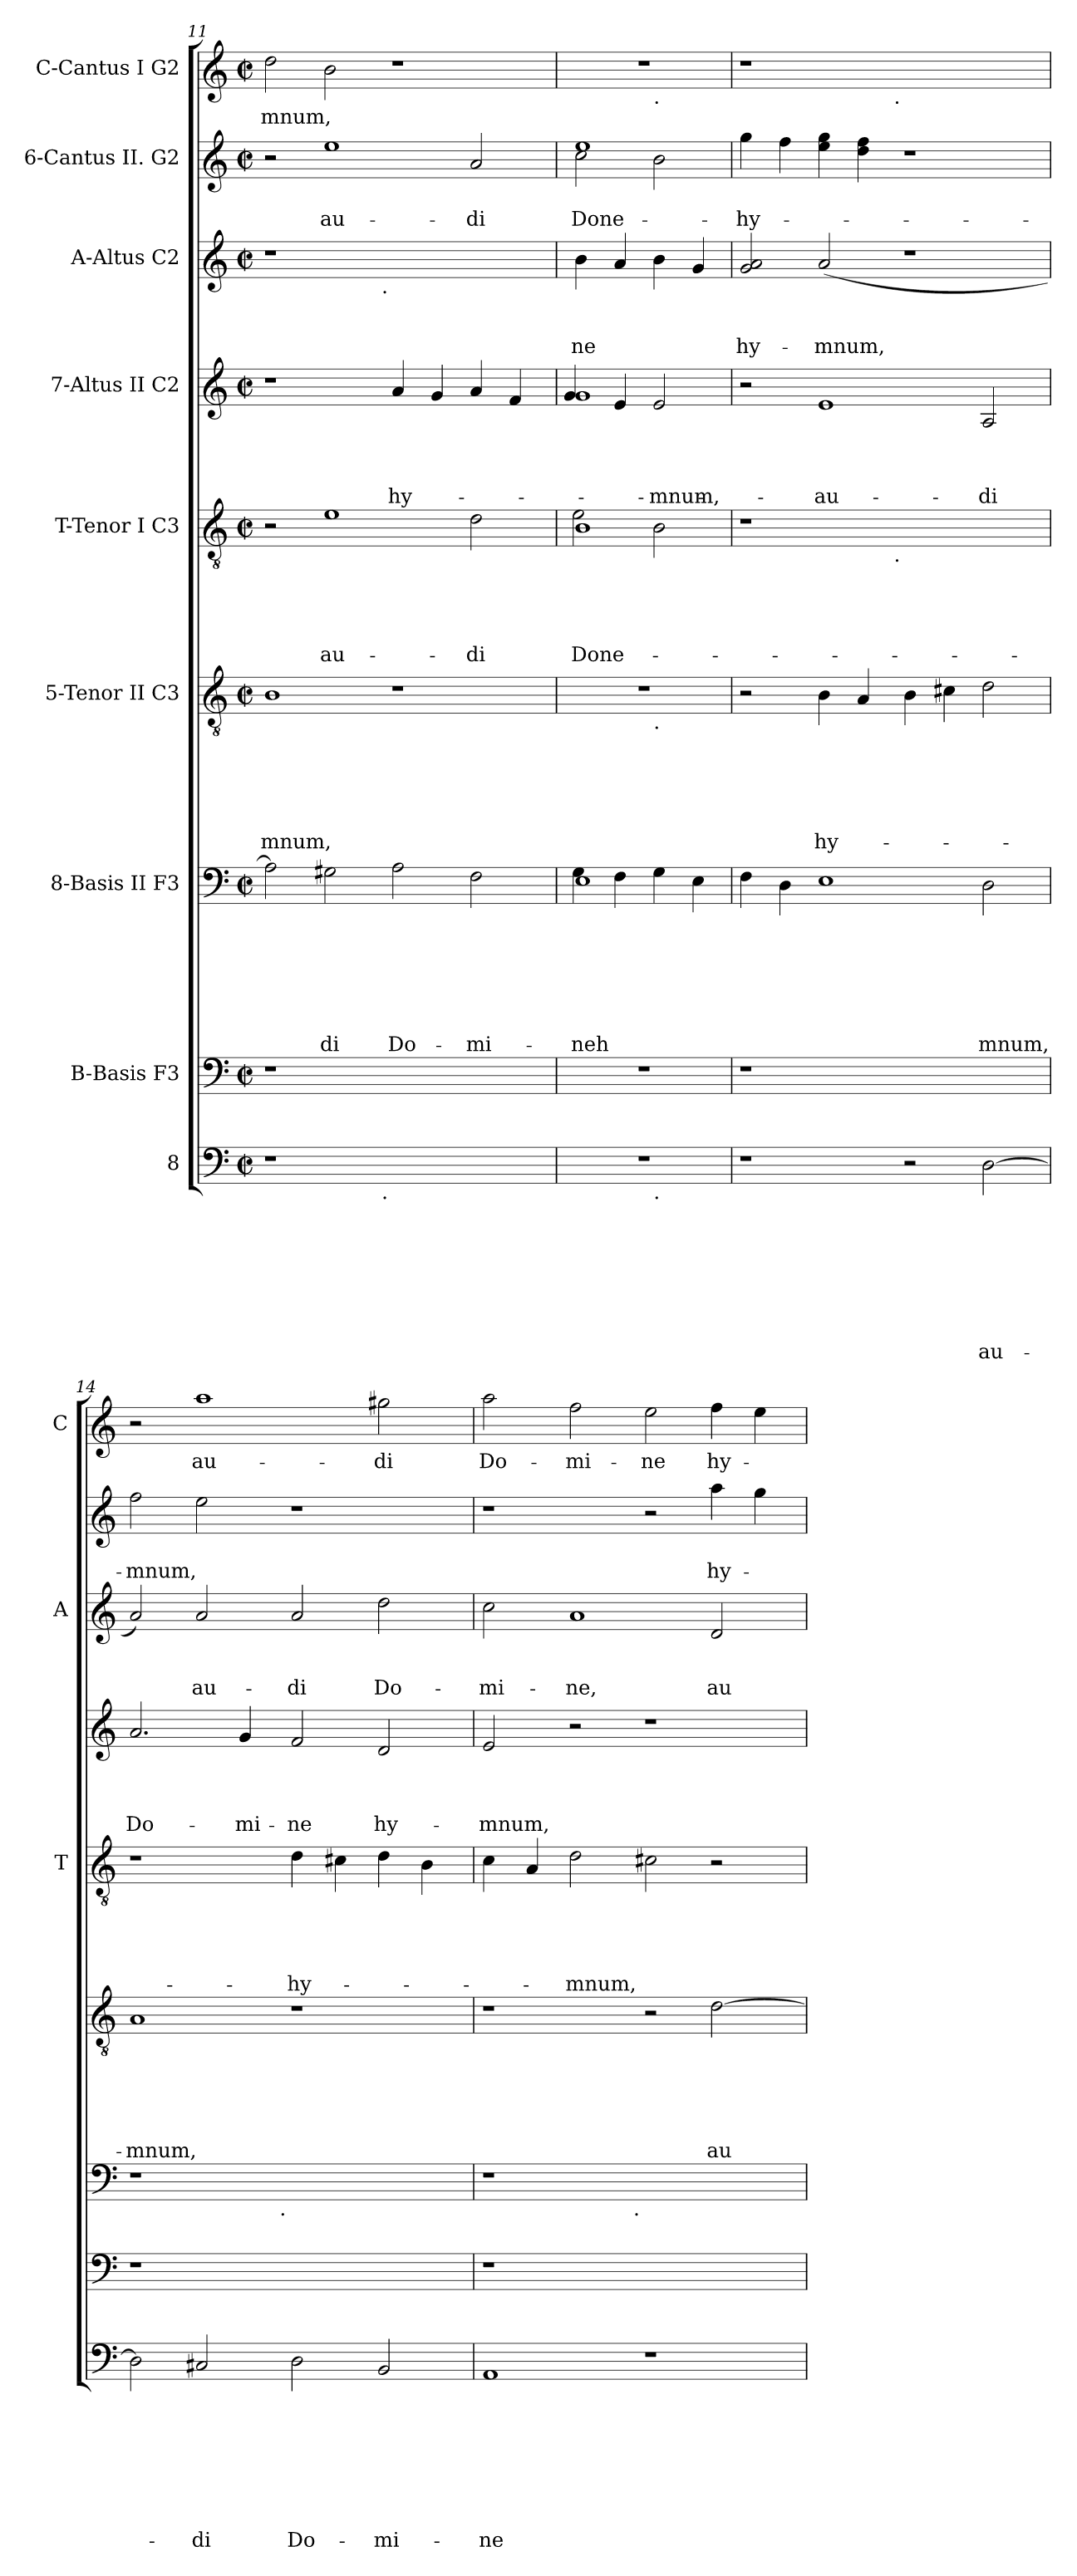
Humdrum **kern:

**kern	**text	**text	**text	**text	**text	**text	**text	**text	**kern	**kern	**text	**text	**text	**text	**text	**text	**text	**kern	**text	**text	**text	**text	**text	**text	**kern	**text	**text	**text	**text	**text	**kern	**text	**text	**text	**text	**kern	**text	**text	**text	**kern	**text	**text	**kern	**text
*part9	*part9	*part9	*part9	*part9	*part9	*part9	*part9	*part9	*part8	*part7	*part7	*part7	*part7	*part7	*part7	*part7	*part7	*part6	*part6	*part6	*part6	*part6	*part6	*part6	*part5	*part5	*part5	*part5	*part5	*part5	*part4	*part4	*part4	*part4	*part4	*part3	*part3	*part3	*part3	*part2	*part2	*part2	*part1	*part1
*staff9	*staff9	*staff9	*staff9	*staff9	*staff9	*staff9	*staff9	*staff9	*staff8	*staff7	*staff7	*staff7	*staff7	*staff7	*staff7	*staff7	*staff7	*staff6	*staff6	*staff6	*staff6	*staff6	*staff6	*staff6	*staff5	*staff5	*staff5	*staff5	*staff5	*staff5	*staff4	*staff4	*staff4	*staff4	*staff4	*staff3	*staff3	*staff3	*staff3	*staff2	*staff2	*staff2	*staff1	*staff1
*I"8	*	*	*	*	*	*	*	*	*I"B-Basis F3	*I"8-Basis II F3	*	*	*	*	*	*	*	*I"5-Tenor II C3	*	*	*	*	*	*	*I"T-Tenor I C3	*	*	*	*	*	*I"7-Altus II C2	*	*	*	*	*I"A-Altus C2	*	*	*	*I"6-Cantus II. G2	*	*	*I"C-Cantus I G2	*
*	*	*	*	*	*	*	*	*	*	*	*	*	*	*	*	*	*	*	*	*	*	*	*	*	*I'T	*	*	*	*	*	*	*	*	*	*	*I'A	*	*	*	*	*	*	*I'C	*
!!LO:PB:g=z
*clefF4	*	*	*	*	*	*	*	*	*clefF4	*clefF4	*	*	*	*	*	*	*	*clefGv2	*	*	*	*	*	*	*clefGv2	*	*	*	*	*	*clefG2	*	*	*	*	*clefG2	*	*	*	*clefG2	*	*	*clefG2	*
*k[]	*	*	*	*	*	*	*	*	*k[]	*k[]	*	*	*	*	*	*	*	*k[]	*	*	*	*	*	*	*k[]	*	*	*	*	*	*k[]	*	*	*	*	*k[]	*	*	*	*k[]	*	*	*k[]	*
*C:	*	*	*	*	*	*	*	*	*C:	*C:	*	*	*	*	*	*	*	*C:	*	*	*	*	*	*	*C:	*	*	*	*	*	*C:	*	*	*	*	*C:	*	*	*	*C:	*	*	*C:	*
*M2/2	*	*	*	*	*	*	*	*	*M2/2	*M2/2	*	*	*	*	*	*	*	*M2/2	*	*	*	*	*	*	*M2/2	*	*	*	*	*	*M2/2	*	*	*	*	*M2/2	*	*	*	*M2/2	*	*	*M2/2	*
*met(c|)	*	*	*	*	*	*	*	*	*met(c|)	*met(c|)	*	*	*	*	*	*	*	*met(c|)	*	*	*	*	*	*	*met(c|)	*	*	*	*	*	*met(c|)	*	*	*	*	*met(c|)	*	*	*	*met(c|)	*	*	*met(c|)	*
=11	=11	=11	=11	=11	=11	=11	=11	=11	=11	=11	=11	=11	=11	=11	=11	=11	=11	=11	=11	=11	=11	=11	=11	=11	=11	=11	=11	=11	=11	=11	=11	=11	=11	=11	=11	=11	=11	=11	=11	=11	=11	=11	=11	=11
!	!	!	!	!	!	!	!	!	!	!	!	!	!	!	!	!	!	!	!	!	!	!	!	!LO:LY:b	!	!	!	!	!	!	!	!	!	!	!	!	!	!	!	!	!	!	!	!LO:LY:b
*^	*	*	*	*	*	*	*	*	*	*	*	*	*	*	*	*	*	*	*	*	*	*	*	*	*	*	*	*	*	*	*	*	*	*	*	*^	*	*	*	*	*	*	*	*
1r	2ryy	.	.	.	.	.	.	.	.	1r	2A\]	.	.	.	.	.	.	.	1B	.	.	.	.	.	-mnum,	2r	.	.	.	.	.	1r	.	.	.	.	1r	2ryy	.	.	.	2r	.	.	2dd\	-mnum,
!	!	!	!	!	!	!	!	!	!	!	!	!	!	!	!	!	!	!LO:LY:b	!	!	!	!	!	!	!	!	!	!	!	!	!LO:LY:b	!	!	!	!	!	!	!	!	!	!	!	!	!LO:LY:b	!	!
.	4...ryy	.	.	.	.	.	.	.	.	.	2G#X\	.	.	.	.	.	.	-di	.	.	.	.	.	.	.	1e	.	.	.	.	au-	.	.	.	.	.	.	4...ryy	.	.	.	1ee	.	au-	2b\	.
!	!	!	!	!	!	!	!	!	!	!	!	!	!	!	!	!	!	!	!	!	!	!	!	!	!	!	!	!	!	!	!	!	!	!	!	!	!	!LO:TX:b:t=.	!	!	!	!	!	!	!	!
!	!LO:TX:b:t=.	!	!	!	!	!	!	!	!	!	!	!	!	!	!	!	!	!	!	!	!	!	!	!	!	!	!	!	!	!	!	!	!	!	!	!	!	!	!	!	!	!	!	!	!	!
.	1ryy	.	.	.	.	.	.	.	.	.	.	.	.	.	.	.	.	.	.	.	.	.	.	.	.	.	.	.	.	.	.	.	.	.	.	.	.	1ryy	.	.	.	.	.	.	.	.
!	!	!	!	!	!	!	!	!	!	!	!	!	!	!	!	!	!	!LO:LY:b	!	!	!	!	!	!	!	!	!	!	!	!	!	!	!	!	!	!LO:LY:b	!	!	!	!	!	!	!	!	!	!
1ryy	.	.	.	.	.	.	.	.	.	1ryy	2A\	.	.	.	.	.	.	Do-	1r	.	.	.	.	.	.	.	.	.	.	.	.	4a/	.	.	.	hy-	1ryy	.	.	.	.	.	.	.	1r	.
.	.	.	.	.	.	.	.	.	.	.	.	.	.	.	.	.	.	.	.	.	.	.	.	.	.	.	.	.	.	.	.	4g/	.	.	.	.	.	.	.	.	.	.	.	.	.	.
!	!	!	!	!	!	!	!	!	!	!	!	!	!	!	!	!	!	!LO:LY:b	!	!	!	!	!	!	!	!	!	!	!	!	!LO:LY:b	!	!	!	!	!	!	!	!	!	!	!	!	!LO:LY:b	!	!
.	.	.	.	.	.	.	.	.	.	.	2F\	.	.	.	.	.	.	-mi-	.	.	.	.	.	.	.	2d\	.	.	.	.	-di	4a/	.	.	.	.	.	.	.	.	.	2a/	.	-di	.	.
.	.	.	.	.	.	.	.	.	.	.	.	.	.	.	.	.	.	.	.	.	.	.	.	.	.	.	.	.	.	.	.	4f/	.	.	.	.	.	.	.	.	.	.	.	.	.	.
.	32ryy	.	.	.	.	.	.	.	.	.	.	.	.	.	.	.	.	.	.	.	.	.	.	.	.	.	.	.	.	.	.	.	.	.	.	.	.	32ryy	.	.	.	.	.	.	.	.
=12	=12	=12	=12	=12	=12	=12	=12	=12	=12	=12	=12	=12	=12	=12	=12	=12	=12	=12	=12	=12	=12	=12	=12	=12	=12	=12	=12	=12	=12	=12	=12	=12	=12	=12	=12	=12	=12	=12	=12	=12	=12	=12	=12	=12	=12	=12
*	*	*	*	*	*	*	*	*	*	*	*^	*	*	*	*	*	*	*	*	*	*	*	*	*	*	*	*	*	*	*	*	*	*	*	*	*	*	*	*	*	*	*	*	*	*	*
!	!	!	!	!	!	!	!	!	!	!	!	!	!	!	!	!	!	!	!LO:LY:b	!	!	!	!	!	!	!	!	!	!	!	!	!LO:LY:b	!	!	!	!	!	!	!	!	!	!LO:LY:b	!	!	!LO:LY:b	!	!
*	*	*	*	*	*	*	*	*	*	*	*	*	*	*	*	*	*	*	*	*^	*	*	*	*	*	*	*^	*	*	*	*	*	*^	*	*	*	*	*v	*v	*	*	*	*^	*	*	*^	*
1r	2ryy	.	.	.	.	.	.	.	.	1r	1E	4G\	.	.	.	.	.	.	-neh	1r	2ryy	.	.	.	.	.	.	1B	2e\	.	.	.	.	Done-	1g	4g/	.	.	.	.	4b\	.	.	-ne	1ee	2cc\	.	Done-	1r	2ryy	.
.	.	.	.	.	.	.	.	.	.	.	.	4F\	.	.	.	.	.	.	.	.	.	.	.	.	.	.	.	.	.	.	.	.	.	.	.	4e/	.	.	.	.	4a/	.	.	.	.	.	.	.	.	.	.
!	!	!	!	!	!	!	!	!	!	!	!	!	!	!	!	!	!	!	!	!	!	!	!	!	!	!	!	!	!	!	!	!	!	!	!	!	!	!	!	!	!	!	!	!	!	!	!	!	!	!LO:TX:b:t=.	!
!	!	!	!	!	!	!	!	!	!	!	!	!	!	!	!	!	!	!	!	!	!LO:TX:b:t=.	!	!	!	!	!	!	!	!	!	!	!	!	!	!	!	!	!	!	!	!	!	!	!	!	!	!	!	!	!	!
!	!LO:TX:b:t=.	!	!	!	!	!	!	!	!	!	!	!	!	!	!	!	!	!	!	!	!	!	!	!	!	!	!	!	!	!	!	!	!	!	!	!	!	!	!	!	!	!	!	!	!	!	!	!	!	!	!
!	!	!	!	!	!	!	!	!	!	!	!	!	!	!	!	!	!	!	!	!	!	!	!	!	!	!	!	!	!	!	!	!	!	!	!	!	!	!	!	!LO:LY:b	!	!	!	!	!	!	!	!	!	!	!
.	2ryy	.	.	.	.	.	.	.	.	.	.	4G\	.	.	.	.	.	.	.	.	2ryy	.	.	.	.	.	.	.	2B\	.	.	.	.	.	.	2e/	.	.	.	-mnum,	4b\	.	.	.	.	2b\	.	.	.	2ryy	.
.	.	.	.	.	.	.	.	.	.	.	.	4E\	.	.	.	.	.	.	.	.	.	.	.	.	.	.	.	.	.	.	.	.	.	.	.	.	.	.	.	.	4g/	.	.	.	.	.	.	.	.	.	.
*	*	*	*	*	*	*	*	*	*	*	*	*	*	*	*	*	*	*	*	*	*	*	*	*	*	*	*	*	*	*	*	*	*	*	*v	*v	*	*	*	*	*	*	*	*	*v	*v	*	*	*	*	*
=13	=13	=13	=13	=13	=13	=13	=13	=13	=13	=13	=13	=13	=13	=13	=13	=13	=13	=13	=13	=13	=13	=13	=13	=13	=13	=13	=13	=13	=13	=13	=13	=13	=13	=13	=13	=13	=13	=13	=13	=13	=13	=13	=13	=13	=13	=13	=13	=13	=13
!	!	!	!	!	!	!	!	!	!	!	!	!	!	!	!	!	!	!	!	!	!	!	!	!	!	!	!	!	!	!	!	!	!	!	!	!	!	!	!	!	!	!	!LO:LY:b	!	!	!LO:LY:b	!	!	!
*	*	*	*	*	*	*	*	*	*	*	*v	*v	*	*	*	*	*	*	*	*	*	*	*	*	*	*	*	*	*	*	*	*	*	*	*	*	*	*	*	*	*	*	*	*	*	*	*	*	*
*v	*v	*	*	*	*	*	*	*	*	*	*	*	*	*	*	*	*	*	*v	*v	*	*	*	*	*	*	*	*	*	*	*	*	*	*	*	*	*	*	*	*	*	*	*	*	*	*	*	*
1r	.	.	.	.	.	.	.	.	1r	4F\	.	.	.	.	.	.	.	2r	.	.	.	.	.	.	1r	2ryy	.	.	.	.	.	2r	.	.	.	.	2g/ 2a/	.	.	hy-	4gg\	.	-hy-	1r	2ryy	.
.	.	.	.	.	.	.	.	.	.	4D\	.	.	.	.	.	.	.	.	.	.	.	.	.	.	.	.	.	.	.	.	.	.	.	.	.	.	.	.	.	.	4ff\	.	.	.	.	.
!	!	!	!	!	!	!	!	!	!	!	!	!	!	!	!	!	!	!	!	!	!	!	!	!LO:LY:b	!	!	!	!	!	!	!	!	!	!	!	!LO:LY:b	!	!	!	!LO:LY:b	!	!	!	!	!	!
.	.	.	.	.	.	.	.	.	.	1E	.	.	.	.	.	.	.	4B\	.	.	.	.	.	hy-	.	4...ryy	.	.	.	.	.	1e	.	.	.	au-	(<2a/	.	.	-mnum,	4ee\ 4gg\	.	.	.	4...ryy	.
.	.	.	.	.	.	.	.	.	.	.	.	.	.	.	.	.	.	4A/	.	.	.	.	.	.	.	.	.	.	.	.	.	.	.	.	.	.	.	.	.	.	4dd\ 4ff\	.	.	.	.	.
!	!	!	!	!	!	!	!	!	!	!	!	!	!	!	!	!	!	!	!	!	!	!	!	!	!	!	!	!	!	!	!	!	!	!	!	!	!	!	!	!	!	!	!	!	!LO:TX:b:t=.	!
!	!	!	!	!	!	!	!	!	!	!	!	!	!	!	!	!	!	!	!	!	!	!	!	!	!	!LO:TX:b:t=.	!	!	!	!	!	!	!	!	!	!	!	!	!	!	!	!	!	!	!	!
.	.	.	.	.	.	.	.	.	.	.	.	.	.	.	.	.	.	.	.	.	.	.	.	.	.	1ryy	.	.	.	.	.	.	.	.	.	.	.	.	.	.	.	.	.	.	1ryy	.
2r	.	.	.	.	.	.	.	.	1ryy	.	.	.	.	.	.	.	.	4B\	.	.	.	.	.	.	1ryy	.	.	.	.	.	.	.	.	.	.	.	1r	.	.	.	1r	.	.	1ryy	.	.
.	.	.	.	.	.	.	.	.	.	.	.	.	.	.	.	.	.	4c#X\	.	.	.	.	.	.	.	.	.	.	.	.	.	.	.	.	.	.	.	.	.	.	.	.	.	.	.	.
!	!	!	!	!	!	!	!	!LO:LY:b	!	!	!	!	!	!	!	!	!LO:LY:b	!	!	!	!	!	!	!	!	!	!	!	!	!	!	!	!	!	!	!LO:LY:b	!	!	!	!	!	!	!	!	!	!
[>2D\	.	.	.	.	.	.	.	au-	.	2D\	.	.	.	.	.	.	mnum,	2d\	.	.	.	.	.	.	.	.	.	.	.	.	.	2A/	.	.	.	-di	.	.	.	.	.	.	.	.	.	.
.	.	.	.	.	.	.	.	.	.	.	.	.	.	.	.	.	.	.	.	.	.	.	.	.	.	32ryy	.	.	.	.	.	.	.	.	.	.	.	.	.	.	.	.	.	.	32ryy	.
=14	=14	=14	=14	=14	=14	=14	=14	=14	=14	=14	=14	=14	=14	=14	=14	=14	=14	=14	=14	=14	=14	=14	=14	=14	=14	=14	=14	=14	=14	=14	=14	=14	=14	=14	=14	=14	=14	=14	=14	=14	=14	=14	=14	=14	=14	=14
!	!	!	!	!	!	!	!	!	!	!	!	!	!	!	!	!	!	!	!	!	!	!	!	!LO:LY:b	!	!	!	!	!	!	!	!	!	!	!	!LO:LY:b	!	!	!	!	!	!	!LO:LY:b	!	!	!
*	*	*	*	*	*	*	*	*	*	*^	*	*	*	*	*	*	*	*	*	*	*	*	*	*	*v	*v	*	*	*	*	*	*	*	*	*	*	*	*	*	*	*	*	*	*v	*v	*
2D\]	.	.	.	.	.	.	.	.	1r	1r	2ryy	.	.	.	.	.	.	.	1A	.	.	.	.	.	-mnum,	1r	.	.	.	.	.	2.a/	.	.	.	Do-	2a/)	.	.	.	2ff\	.	-mnum,	2r	.
!	!	!	!	!	!	!	!	!LO:LY:b	!	!	!	!	!	!	!	!	!	!	!	!	!	!	!	!	!	!	!	!	!	!	!	!	!	!	!	!	!	!	!	!LO:LY:b	!	!	!	!	!LO:LY:b
2C#X/	.	.	.	.	.	.	.	-di	.	.	4...ryy	.	.	.	.	.	.	.	.	.	.	.	.	.	.	.	.	.	.	.	.	.	.	.	.	.	2a/	.	.	au-	2ee\	.	.	1aa	au-
!	!	!	!	!	!	!	!	!	!	!	!	!	!	!	!	!	!	!	!	!	!	!	!	!	!	!	!	!	!	!	!	!	!	!	!	!LO:LY:b	!	!	!	!	!	!	!	!	!
.	.	.	.	.	.	.	.	.	.	.	.	.	.	.	.	.	.	.	.	.	.	.	.	.	.	.	.	.	.	.	.	4g/	.	.	.	-mi-	.	.	.	.	.	.	.	.	.
!	!	!	!	!	!	!	!	!	!	!	!LO:TX:b:t=.	!	!	!	!	!	!	!	!	!	!	!	!	!	!	!	!	!	!	!	!	!	!	!	!	!	!	!	!	!	!	!	!	!	!
.	.	.	.	.	.	.	.	.	.	.	1ryy	.	.	.	.	.	.	.	.	.	.	.	.	.	.	.	.	.	.	.	.	.	.	.	.	.	.	.	.	.	.	.	.	.	.
!	!	!	!	!	!	!	!	!LO:LY:b	!	!	!	!	!	!	!	!	!	!	!	!	!	!	!	!	!	!	!	!	!	!	!LO:LY:b	!	!	!	!	!LO:LY:b	!	!	!	!LO:LY:b	!	!	!	!	!
2D\	.	.	.	.	.	.	.	Do-	1ryy	1ryy	.	.	.	.	.	.	.	.	1r	.	.	.	.	.	.	4d\	.	.	.	.	-hy-	2f/	.	.	.	-ne	2a/	.	.	-di	1r	.	.	.	.
.	.	.	.	.	.	.	.	.	.	.	.	.	.	.	.	.	.	.	.	.	.	.	.	.	.	4c#X\	.	.	.	.	.	.	.	.	.	.	.	.	.	.	.	.	.	.	.
!	!	!	!	!	!	!	!	!LO:LY:b	!	!	!	!	!	!	!	!	!	!	!	!	!	!	!	!	!	!	!	!	!	!	!	!	!	!	!	!LO:LY:b	!	!	!	!LO:LY:b	!	!	!	!	!LO:LY:b
2BB/	.	.	.	.	.	.	.	-mi-	.	.	.	.	.	.	.	.	.	.	.	.	.	.	.	.	.	4d\	.	.	.	.	.	2d/	.	.	.	hy-	2dd\	.	.	Do-	.	.	.	2gg#X\	-di
.	.	.	.	.	.	.	.	.	.	.	.	.	.	.	.	.	.	.	.	.	.	.	.	.	.	4B\	.	.	.	.	.	.	.	.	.	.	.	.	.	.	.	.	.	.	.
.	.	.	.	.	.	.	.	.	.	.	32ryy	.	.	.	.	.	.	.	.	.	.	.	.	.	.	.	.	.	.	.	.	.	.	.	.	.	.	.	.	.	.	.	.	.	.
=15	=15	=15	=15	=15	=15	=15	=15	=15	=15	=15	=15	=15	=15	=15	=15	=15	=15	=15	=15	=15	=15	=15	=15	=15	=15	=15	=15	=15	=15	=15	=15	=15	=15	=15	=15	=15	=15	=15	=15	=15	=15	=15	=15	=15	=15
!	!	!	!	!	!	!	!	!LO:LY:b	!	!	!	!	!	!	!	!	!	!	!	!	!	!	!	!	!	!	!	!	!	!	!	!	!	!	!	!LO:LY:b	!	!	!	!LO:LY:b	!	!	!	!	!LO:LY:b
1AA	.	.	.	.	.	.	.	-ne	1r	1r	2ryy	.	.	.	.	.	.	.	1r	.	.	.	.	.	.	4c\	.	.	.	.	.	2e/	.	.	.	-mnum,	2cc\	.	.	-mi-	1r	.	.	2aa\	Do-
.	.	.	.	.	.	.	.	.	.	.	.	.	.	.	.	.	.	.	.	.	.	.	.	.	.	4A/	.	.	.	.	.	.	.	.	.	.	.	.	.	.	.	.	.	.	.
!	!	!	!	!	!	!	!	!	!	!	!	!	!	!	!	!	!	!	!	!	!	!	!	!	!	!	!	!	!	!	!LO:LY:b	!	!	!	!	!	!	!	!	!LO:LY:b	!	!	!	!	!LO:LY:b
.	.	.	.	.	.	.	.	.	.	.	4...ryy	.	.	.	.	.	.	.	.	.	.	.	.	.	.	2d\	.	.	.	.	-mnum,	2r	.	.	.	.	1a	.	.	-ne,	.	.	.	2ff\	-mi-
!	!	!	!	!	!	!	!	!	!	!	!LO:TX:b:t=.	!	!	!	!	!	!	!	!	!	!	!	!	!	!	!	!	!	!	!	!	!	!	!	!	!	!	!	!	!	!	!	!	!	!
.	.	.	.	.	.	.	.	.	.	.	1ryy	.	.	.	.	.	.	.	.	.	.	.	.	.	.	.	.	.	.	.	.	.	.	.	.	.	.	.	.	.	.	.	.	.	.
!	!	!	!	!	!	!	!	!	!	!	!	!	!	!	!	!	!	!	!	!	!	!	!	!	!	!	!	!	!	!	!	!	!	!	!	!	!	!	!	!	!	!	!	!	!LO:LY:b
1r	.	.	.	.	.	.	.	.	1ryy	1ryy	.	.	.	.	.	.	.	.	2r	.	.	.	.	.	.	2c#X\	.	.	.	.	.	1r	.	.	.	.	.	.	.	.	2r	.	.	2ee\	-ne
!	!	!	!	!	!	!	!	!	!	!	!	!	!	!	!	!	!	!	!	!	!	!	!	!	!LO:LY:b	!	!	!	!	!	!	!	!	!	!	!	!	!	!	!LO:LY:b	!	!	!LO:LY:b	!	!LO:LY:b
.	.	.	.	.	.	.	.	.	.	.	.	.	.	.	.	.	.	.	[<2d\	.	.	.	.	.	au-	2r	.	.	.	.	.	.	.	.	.	.	2d/	.	.	au-	4aa\	.	hy-	4ff\	hy-
.	.	.	.	.	.	.	.	.	.	.	.	.	.	.	.	.	.	.	.	.	.	.	.	.	.	.	.	.	.	.	.	.	.	.	.	.	.	.	.	.	4gg\	.	.	4ee\	.
.	.	.	.	.	.	.	.	.	.	.	32ryy	.	.	.	.	.	.	.	.	.	.	.	.	.	.	.	.	.	.	.	.	.	.	.	.	.	.	.	.	.	.	.	.	.	.
*	*	*	*	*	*	*	*	*	*	*v	*v	*	*	*	*	*	*	*	*	*	*	*	*	*	*	*	*	*	*	*	*	*	*	*	*	*	*	*	*	*	*	*	*	*	*
=	=	=	=	=	=	=	=	=	=	=	=	=	=	=	=	=	=	=	=	=	=	=	=	=	=	=	=	=	=	=	=	=	=	=	=	=	=	=	=	=	=	=	=	=
*-	*-	*-	*-	*-	*-	*-	*-	*-	*-	*-	*-	*-	*-	*-	*-	*-	*-	*-	*-	*-	*-	*-	*-	*-	*-	*-	*-	*-	*-	*-	*-	*-	*-	*-	*-	*-	*-	*-	*-	*-	*-	*-	*-	*-
